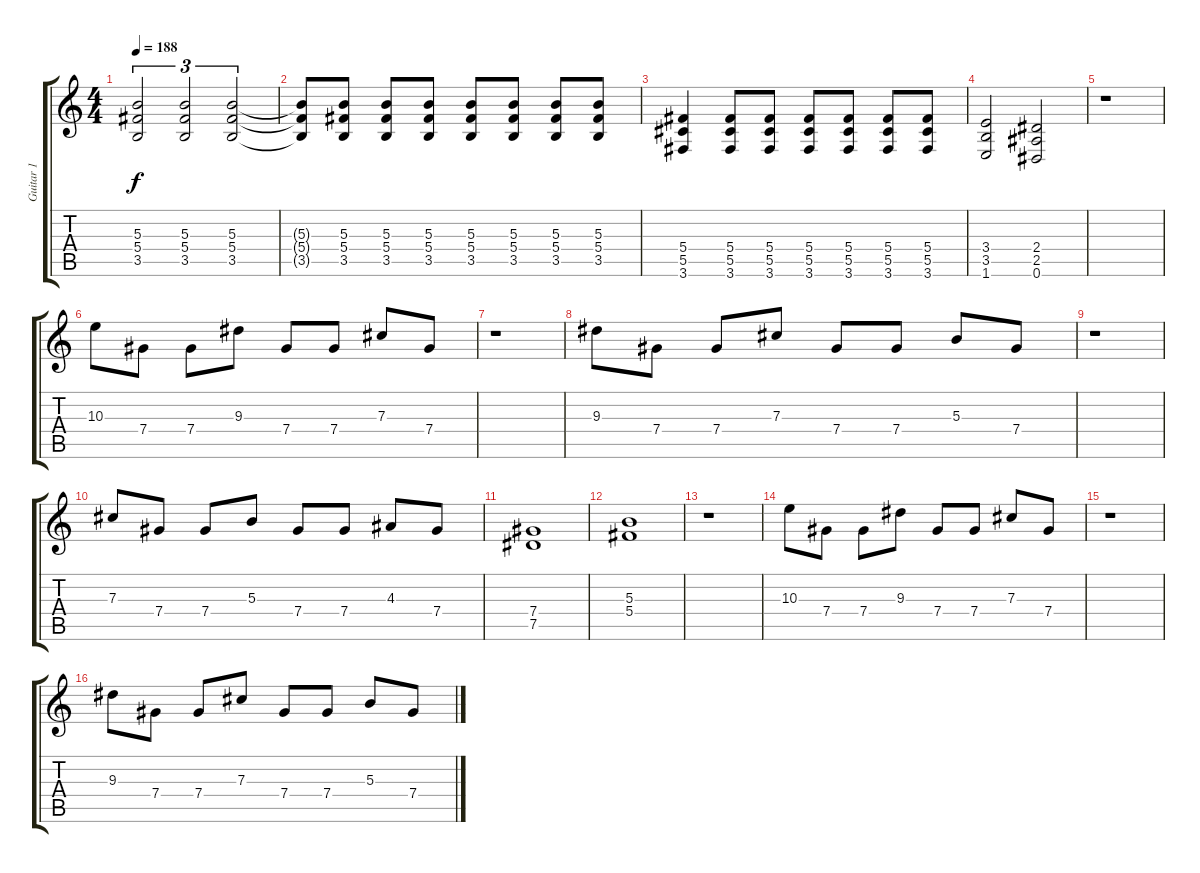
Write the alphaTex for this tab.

\track ("Guitar 1" "Guitar 1") {instrument distortionguitar}
\staff {score tabs}
\tuning (Eb4 Bb3 Gb3 Db3 Ab2 Eb2) {hide}
\ts (4 4)
\tempo 188
\clef g2
\ks c
(5.3 5.4 3.5).2{tu (3 2) dy f} (5.3 5.4 3.5).2{tu (3 2)} (5.3 5.4 3.5).2{tu (3 2)} |
(5.3{t} 5.4{t} 3.5{t}).8 (5.3 5.4 3.5).8 (5.3 5.4 3.5).8 (5.3 5.4 3.5).8 (5.3 5.4 3.5).8 (5.3 5.4 3.5).8 (5.3 5.4 3.5).8 (5.3 5.4 3.5).8 |
(5.4 5.5 3.6).4 (5.4 5.5 3.6).8 (5.4 5.5 3.6).8 (5.4 5.5 3.6).8 (5.4 5.5 3.6).8 (5.4 5.5 3.6).8 (5.4 5.5 3.6).8 |
(3.4 3.5 1.6).2 (2.4 2.5 0.6).2 |
r.1 |
10.3.8 7.4.8 7.4.8 9.3.8 7.4.8 7.4.8 7.3.8 7.4.8 |
r.1 |
9.3.8 7.4.8 7.4.8 7.3.8 7.4.8 7.4.8 5.3.8 7.4.8 |
r.1 |
7.3.8 7.4.8 7.4.8 5.3.8 7.4.8 7.4.8 4.3.8 7.4.8 |
(7.4 7.5).1 |
(5.3 5.4).1 |
r.1 |
10.3.8 7.4.8 7.4.8 9.3.8 7.4.8 7.4.8 7.3.8 7.4.8 |
r.1 |
9.3.8 7.4.8 7.4.8 7.3.8 7.4.8 7.4.8 5.3.8 7.4.8
